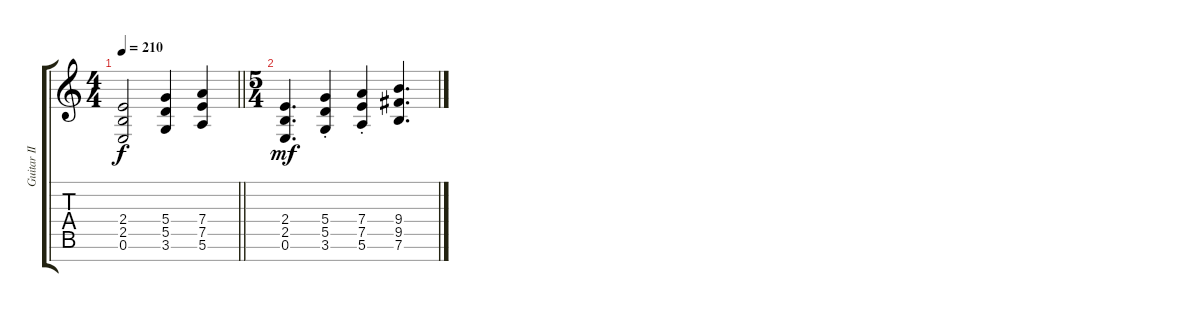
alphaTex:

\track ("Guitar II" "Guitar II") {instrument distortionguitar}
\staff {score tabs}
\tuning (E4 B3 G3 D3 A2 E2 B1) {hide}
\ts (4 4)
\tempo 210
\clef g2
\barLineRight lightlight
\ks c
(2.4 2.5 0.6).2{dy f} (5.4 5.5 3.6).4 (7.4 7.5 5.6).4 |
\ts (5 4)
(2.4 2.5 0.6).4{d dy mf} (5.4{st} 5.5{st} 3.6{st}).4 (7.4{st} 7.5{st} 5.6{st}).4 (9.4 9.5 7.6).4{d}
